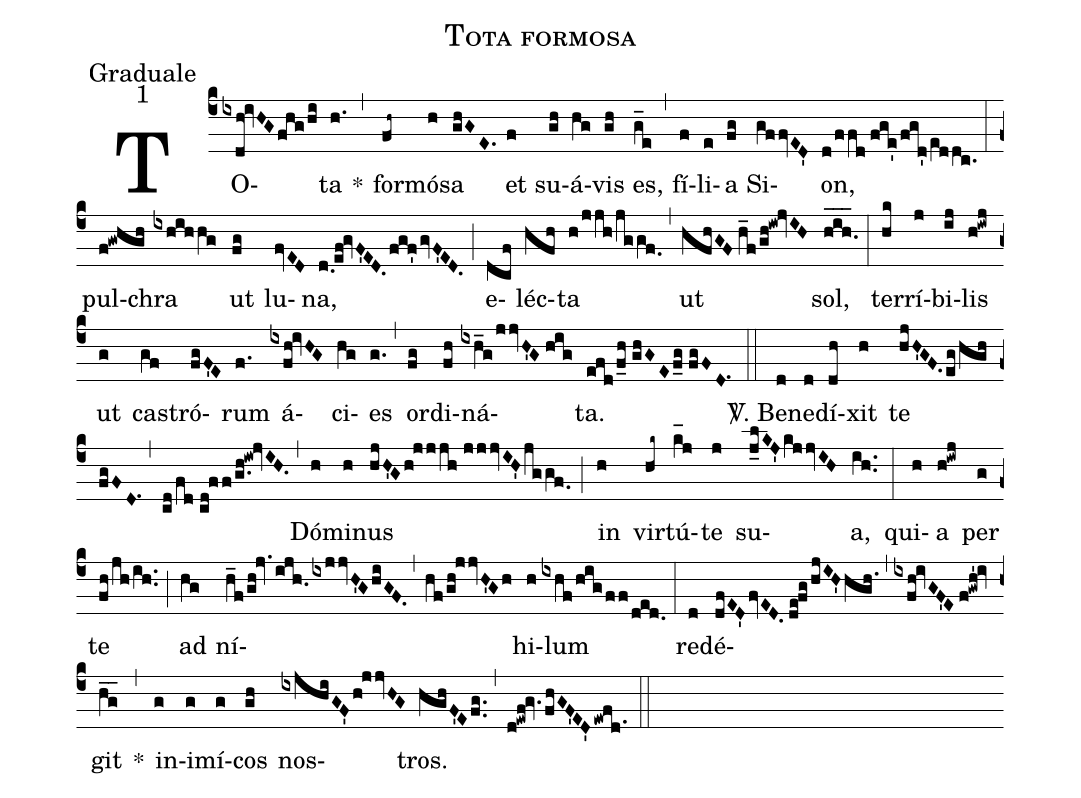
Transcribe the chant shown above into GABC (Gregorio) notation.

name: Tota formosa;
office-part: Graduale;
mode: 1;
%%
(c4) TO(ixdh!ivHGfhg/hi)ta(h.) *(,) for(fh~)mó(h)sa(ghGE.) et(f) su(gh)á(hg)vis(gh) es,(g_e) (,) fí(f)li(e)a(fg) Si(gffvED')on,(d/ffd//fge'/fgd'/e[ll:1]ddc.) (:)
pul(f!gwhgh)chra(ixhihhg) ut(fg) lu(fvED)na,(d.0/[0]ef!gvF'ED.fgf'gvF'ED.) (;) e(dcf)léc(hfh)ta(h/jjh/jggf.0) (,) ut(hfhGF//h_f/gh!iw!jvIH) sol,(h_i_h._) (:)
ter(hk)rí(j)bi(ij)lis(h!iwj) ut(g) cas(gf)tró(fgF'E)rum(f.) á(ixfh!ivHG)ci(hg)es(g.) (,) or(fg)di(fh)ná(ixh_g/jjvH'G//hig)ta.(efd/f_h//ghGEf_g//fgFD.1) (::)
<sp>V/</sp>. Be(d)ne(d)dí(dh)xit(h) te(hjH'GF.eg/hgh//fgFD.1) (,) (cd/fd//cd!ff/g.h!iw!jvIH.) (,) Dó(h)mi(h)nus(hjH'Gh!jjjh//jjjvIH'jggf.0) (;) in(h) vir(hk~)tú(k_[hl:1]j)te(j) su(j_lKJ'kjjvIH)a,(ih..) (:)
qui(h)a(h!iwj) per(g) te(fh/jh/ih..) (;) ad(hg) ní(h_f/gh!jv.ijh.ixjjvH'G/!hiGF.)(,)(hf/gh!jjvH'Gh)hi(h)lum(ixhf/higff/ded.) (:)
red(d)é(dfED'fvED.//de!fg/hjIH'hgh.)(,)(ixfh!ivGF'E//f!gwh'!iv)git(hg__) *(,)
in(g)i(g)mí(g)cos(gh) nos(ixjhiGF'h!jjvHG)tros.(hghF'Efg..) (,) (d!ewf!gv.fhGF'ED'ewfd.1) (::)
